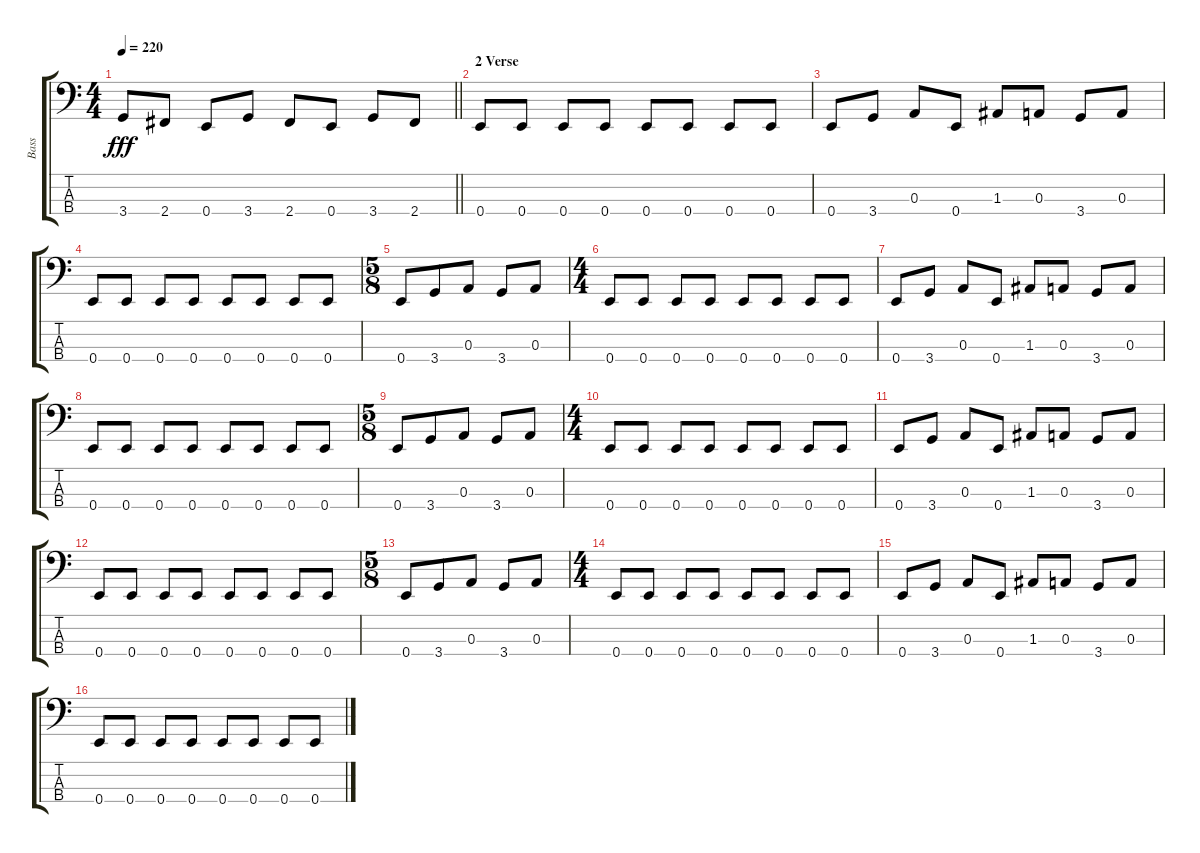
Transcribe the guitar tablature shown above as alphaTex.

\track ("Bass" "Bass") {instrument electricbasspick}
\staff {score tabs}
\tuning (G2 D2 A1 E1) {hide}
\ts (4 4)
\tempo 220
\clef f4
\barLineRight lightlight
\ks c
3.4.8{dy fff} 2.4.8 0.4.8 3.4.8 2.4.8 0.4.8 3.4.8 2.4.8 |
\section ("" "2 Verse")
0.4.8 0.4.8 0.4.8 0.4.8 0.4.8 0.4.8 0.4.8 0.4.8 |
0.4.8 3.4.8 0.3.8 0.4.8 1.3.8 0.3.8 3.4.8 0.3.8 |
0.4.8 0.4.8 0.4.8 0.4.8 0.4.8 0.4.8 0.4.8 0.4.8 |
\ts (5 8)
0.4.8 3.4.8 0.3.8 3.4.8 0.3.8 |
\ts (4 4)
0.4.8 0.4.8 0.4.8 0.4.8 0.4.8 0.4.8 0.4.8 0.4.8 |
0.4.8 3.4.8 0.3.8 0.4.8 1.3.8 0.3.8 3.4.8 0.3.8 |
0.4.8 0.4.8 0.4.8 0.4.8 0.4.8 0.4.8 0.4.8 0.4.8 |
\ts (5 8)
0.4.8 3.4.8 0.3.8 3.4.8 0.3.8 |
\ts (4 4)
0.4.8 0.4.8 0.4.8 0.4.8 0.4.8 0.4.8 0.4.8 0.4.8 |
0.4.8 3.4.8 0.3.8 0.4.8 1.3.8 0.3.8 3.4.8 0.3.8 |
0.4.8 0.4.8 0.4.8 0.4.8 0.4.8 0.4.8 0.4.8 0.4.8 |
\ts (5 8)
0.4.8 3.4.8 0.3.8 3.4.8 0.3.8 |
\ts (4 4)
0.4.8 0.4.8 0.4.8 0.4.8 0.4.8 0.4.8 0.4.8 0.4.8 |
0.4.8 3.4.8 0.3.8 0.4.8 1.3.8 0.3.8 3.4.8 0.3.8 |
0.4.8 0.4.8 0.4.8 0.4.8 0.4.8 0.4.8 0.4.8 0.4.8
